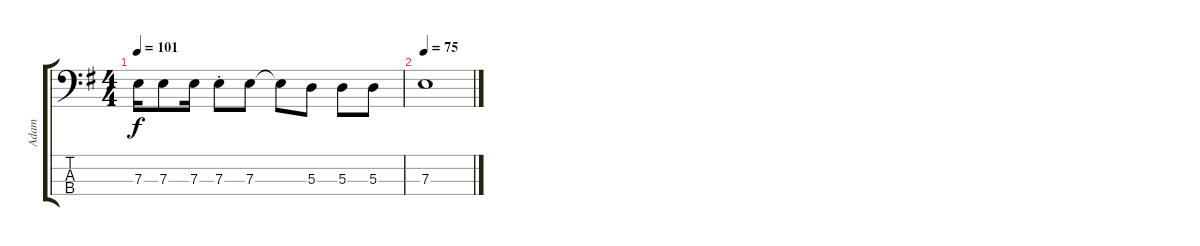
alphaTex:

\track ("Adam" "Adam") {instrument electricbassfinger}
\staff {score tabs}
\tuning (G2 D2 A1 E1) {hide}
\ts (4 4)
\tempo 101
\clef f4
\ks eminor
7.3.16{dy f} 7.3.8 7.3.16 7.3{st}.8 7.3.8 7.3{t}.8 5.3.8 5.3.8 5.3.8 |
\tempo 75
7.3.1
